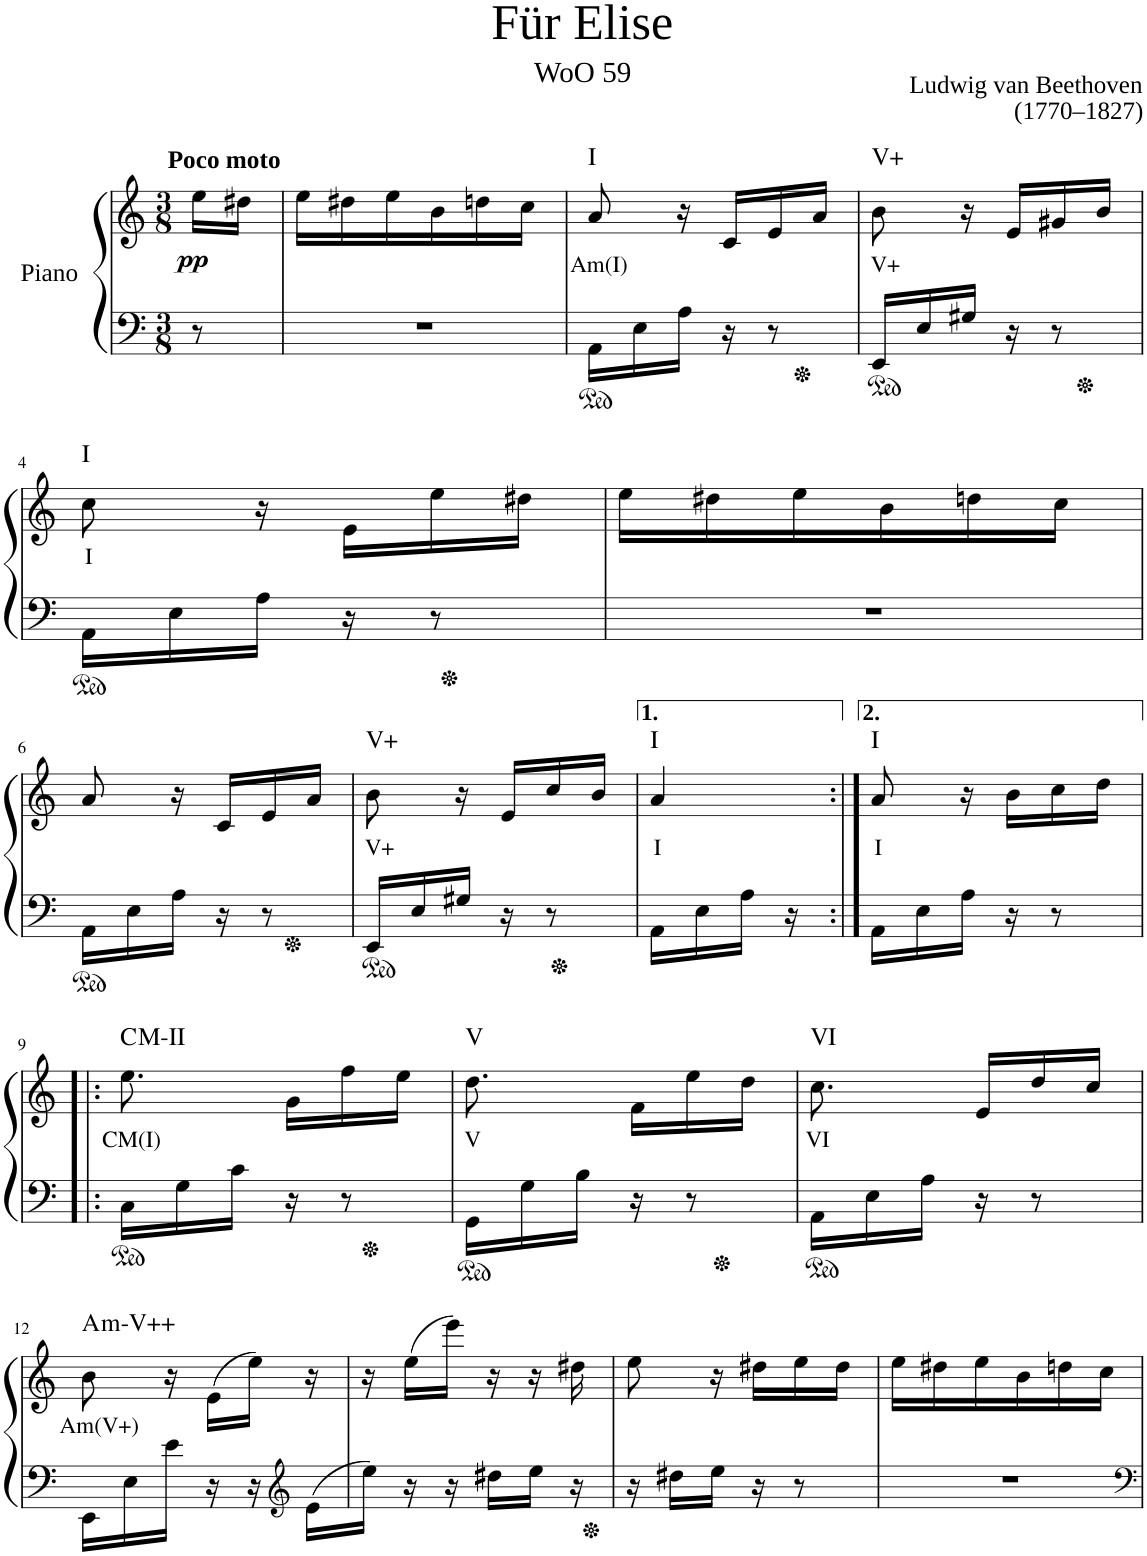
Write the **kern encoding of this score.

**kern	**kern	**text	**dynam	**harte
*part1	*part1	*part1	*part1	*part1
*staff2	*staff1	*staff1	*staff1/2	*
*I"Piano	*	*	*	*
*I'Pno	*	*	*	*
*clefF4	*clefG2	*	*	*
*k[]	*k[]	*	*	*
*M3/8	*M3/8	*	*	*
=	=	=	=	=
!	!LO:TX:a:B:t=Poco moto	!	!	!
!	!	!	!LO:DY:b	!
8r	16ee\LL	.	pp	.
.	16dd#X\JJ	.	.	.
=1	=1	=1	=1	=1
4.r	16ee\LL	.	.	.
.	16dd#X\	.	.	.
.	16ee\	.	.	.
.	16b\	.	.	.
.	16ddn\	.	.	.
.	16cc\JJ	.	.	.
=2	=2	=2	=2	=2
!	!	!LO:LY:b	!	!LO:H:kt=I
16AA\LL	8a/	Am(I)	.	N
16E\	.	.	.	.
16A\JJ	16r	.	.	.
16r	16c/LL	.	.	.
8r	16e/	.	.	.
.	16a/JJ	.	.	.
=3	=3	=3	=3	=3
!	!	!LO:LY:b	!	!LO:H:kt=V+
16EE/LL	8b\	V+	.	N
16E/	.	.	.	.
16G#X/JJ	16r	.	.	.
16r	16e/LL	.	.	.
8r	16g#X/	.	.	.
.	16b/JJ	.	.	.
!!LO:LB:g=z
=4	=4	=4	=4	=4
!	!	!LO:LY:b	!	!LO:H:kt=I
16AA\LL	8cc\	I	.	N
16E\	.	.	.	.
16A\JJ	16r	.	.	.
16r	16e\LL	.	.	.
8r	16ee\	.	.	.
.	16dd#X\JJ	.	.	.
=5	=5	=5	=5	=5
4.r	16ee\LL	.	.	.
.	16dd#X\	.	.	.
.	16ee\	.	.	.
.	16b\	.	.	.
.	16ddn\	.	.	.
.	16cc\JJ	.	.	.
!!LO:LB:g=z
=6	=6	=6	=6	=6
16AA\LL	8a/	.	.	.
16E\	.	.	.	.
16A\JJ	16r	.	.	.
16r	16c/LL	.	.	.
8r	16e/	.	.	.
.	16a/JJ	.	.	.
=7	=7	=7	=7	=7
!	!	!LO:LY:b	!	!LO:H:kt=V+
16EE/LL	8b\	V+	.	N
16E/	.	.	.	.
16G#X/JJ	16r	.	.	.
16r	16e/LL	.	.	.
8r	16cc/	.	.	.
.	16b/JJ	.	.	.
=8	=8	=8	=8	=8
!	!	!LO:LY:b	!	!LO:H:kt=I
16AA\LL	4a/	I	.	N
16E\	.	.	.	.
16A\JJ	.	.	.	.
16r	.	.	.	.
=8:|!	=8:|!	=8:|!	=8:|!	=8:|!
!	!	!LO:LY:b	!	!LO:H:kt=I
16AA\LL	8a/	I	.	N
16E\	.	.	.	.
16A\JJ	16r	.	.	.
16r	16b\LL	.	.	.
8r	16cc\	.	.	.
.	16dd\JJ	.	.	.
!!LO:LB:g=z
=9!|:	=9!|:	=9!|:	=9!|:	=9!|:
!	!	!LO:LY:b	!	!LO:H:kt=M
16C\LL	8.ee\	CM(I)	.	C:maj
16G\	.	.	.	.
16c\JJ	.	.	.	.
16r	16g\LL	.	.	.
8r	16ff\	.	.	.
.	16ee\JJ	.	.	.
=10	=10	=10	=10	=10
!	!	!LO:LY:b	!	!LO:H:kt=V
16GG\LL	8.dd\	V	.	N
16G\	.	.	.	.
16B\JJ	.	.	.	.
16r	16f\LL	.	.	.
8r	16ee\	.	.	.
.	16dd\JJ	.	.	.
=11	=11	=11	=11	=11
!	!	!LO:LY:b	!	!LO:H:kt=VI
16AA\LL	8.cc\	VI	.	N
16E\	.	.	.	.
16A\JJ	.	.	.	.
16r	16e/LL	.	.	.
8r	16dd/	.	.	.
.	16cc/JJ	.	.	.
!!LO:LB:g=z
=12	=12	=12	=12	=12
!	!	!LO:LY:b	!	!LO:H:kt=m
16EE\LL	8b\	Am(V+)	.	A:(b3,#5)
16E\	.	.	.	.
16e\JJ	16r	.	.	.
16r	(16e\LL	.	.	.
16r	16ee\JJ)	.	.	.
*clefG2	*	*	*	*
16e\LL	16r	.	.	.
=13	=13	=13	=13	=13
16ee\JJ	16r	.	.	.
16r	(16ee\LL	.	.	.
16r	16eee\JJ)	.	.	.
16dd#X\LL	16r	.	.	.
16ee\JJ	16r	.	.	.
16r	16dd#X\	.	.	.
=14	=14	=14	=14	=14
16r	8ee\	.	.	.
16dd#X\LL	.	.	.	.
16ee\JJ	16r	.	.	.
16r	16dd#X\LL	.	.	.
8r	16ee\	.	.	.
.	16dd#\JJ	.	.	.
=15	=15	=15	=15	=15
4.r	16ee\LL	.	.	.
.	16dd#X\	.	.	.
.	16ee\	.	.	.
.	16b\	.	.	.
.	16ddn\	.	.	.
.	16cc\JJ	.	.	.
=	=	=	=	=
*-	*-	*-	*-	*-
